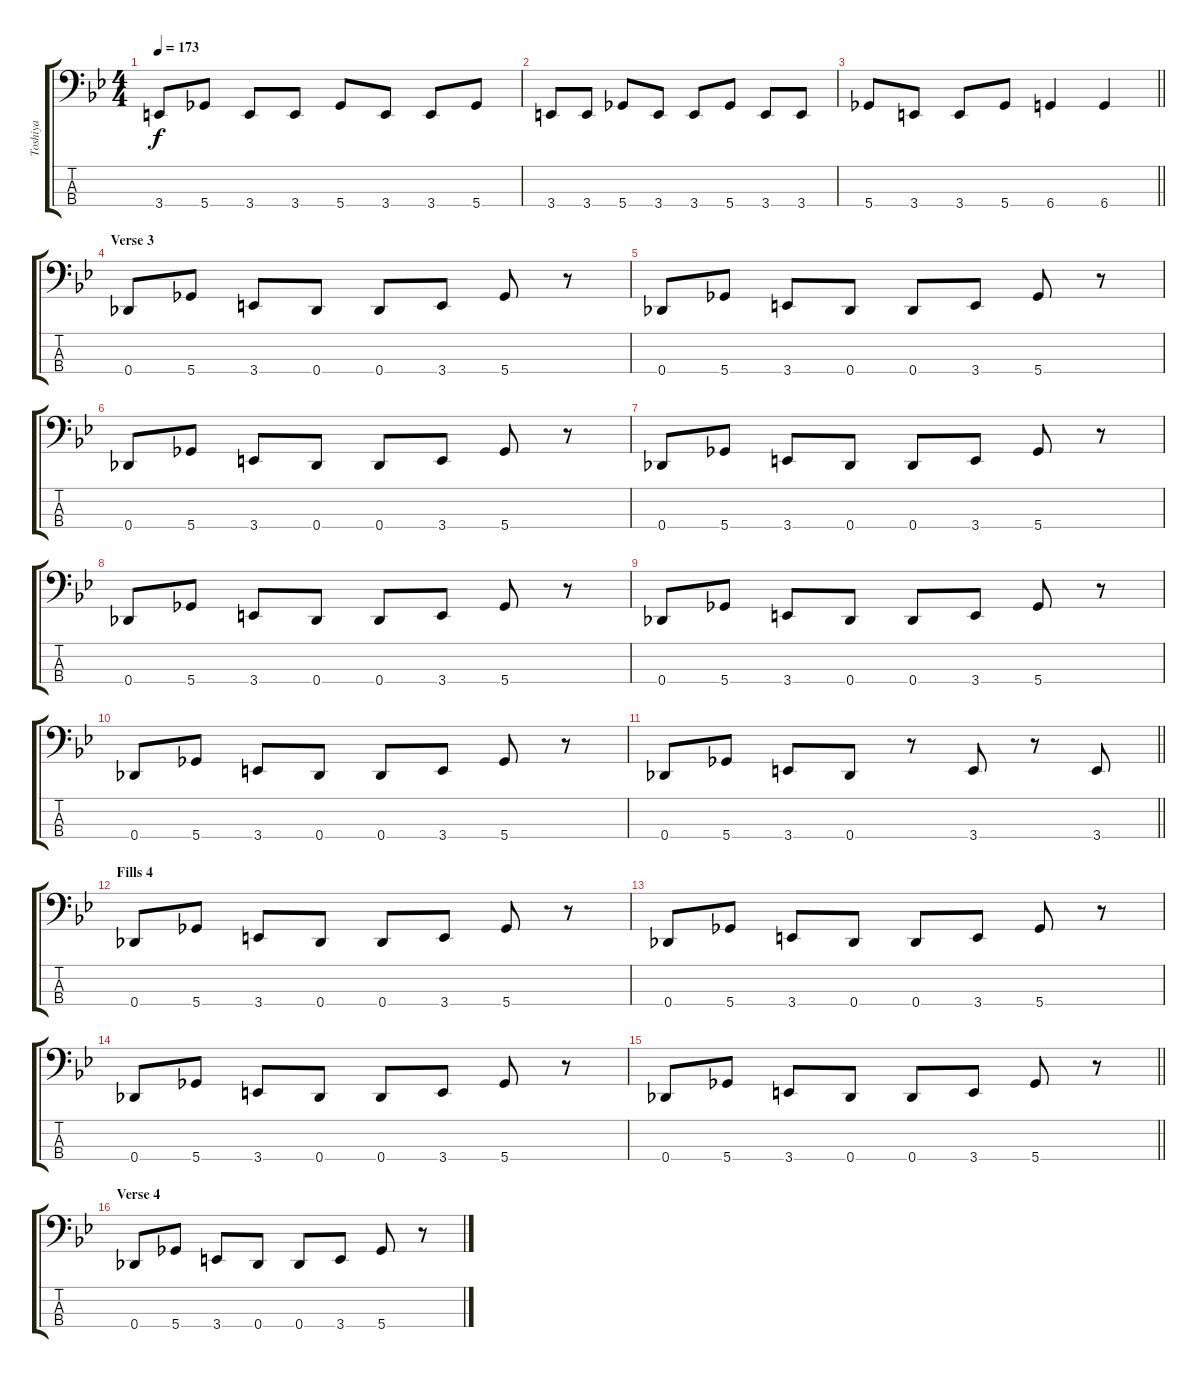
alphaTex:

\track ("Toshiya" "Toshiya") {instrument electricbasspick}
\staff {score tabs}
\tuning (E2 B1 Gb1 Db1) {hide}
\ts (4 4)
\tempo 173
\clef f4
\ks bb
3.4.8{dy f} 5.4.8 3.4.8 3.4.8 5.4.8 3.4.8 3.4.8 5.4.8 |
3.4.8 3.4.8 5.4.8 3.4.8 3.4.8 5.4.8 3.4.8 3.4.8 |
\barLineRight lightlight
5.4.8 3.4.8 3.4.8 5.4.8 6.4.4 6.4.4 |
\section ("" "Verse 3")
0.4.8 5.4.8 3.4.8 0.4.8 0.4.8 3.4.8 5.4.8 r.8 |
0.4.8 5.4.8 3.4.8 0.4.8 0.4.8 3.4.8 5.4.8 r.8 |
0.4.8 5.4.8 3.4.8 0.4.8 0.4.8 3.4.8 5.4.8 r.8 |
0.4.8 5.4.8 3.4.8 0.4.8 0.4.8 3.4.8 5.4.8 r.8 |
0.4.8 5.4.8 3.4.8 0.4.8 0.4.8 3.4.8 5.4.8 r.8 |
0.4.8 5.4.8 3.4.8 0.4.8 0.4.8 3.4.8 5.4.8 r.8 |
0.4.8 5.4.8 3.4.8 0.4.8 0.4.8 3.4.8 5.4.8 r.8 |
\barLineRight lightlight
0.4.8 5.4.8 3.4.8 0.4.8 r.8 3.4.8 r.8 3.4.8 |
\section ("" "Fills 4")
0.4.8 5.4.8 3.4.8 0.4.8 0.4.8 3.4.8 5.4.8 r.8 |
0.4.8 5.4.8 3.4.8 0.4.8 0.4.8 3.4.8 5.4.8 r.8 |
0.4.8 5.4.8 3.4.8 0.4.8 0.4.8 3.4.8 5.4.8 r.8 |
\barLineRight lightlight
0.4.8 5.4.8 3.4.8 0.4.8 0.4.8 3.4.8 5.4.8 r.8 |
\section ("" "Verse 4")
0.4.8 5.4.8 3.4.8 0.4.8 0.4.8 3.4.8 5.4.8 r.8
